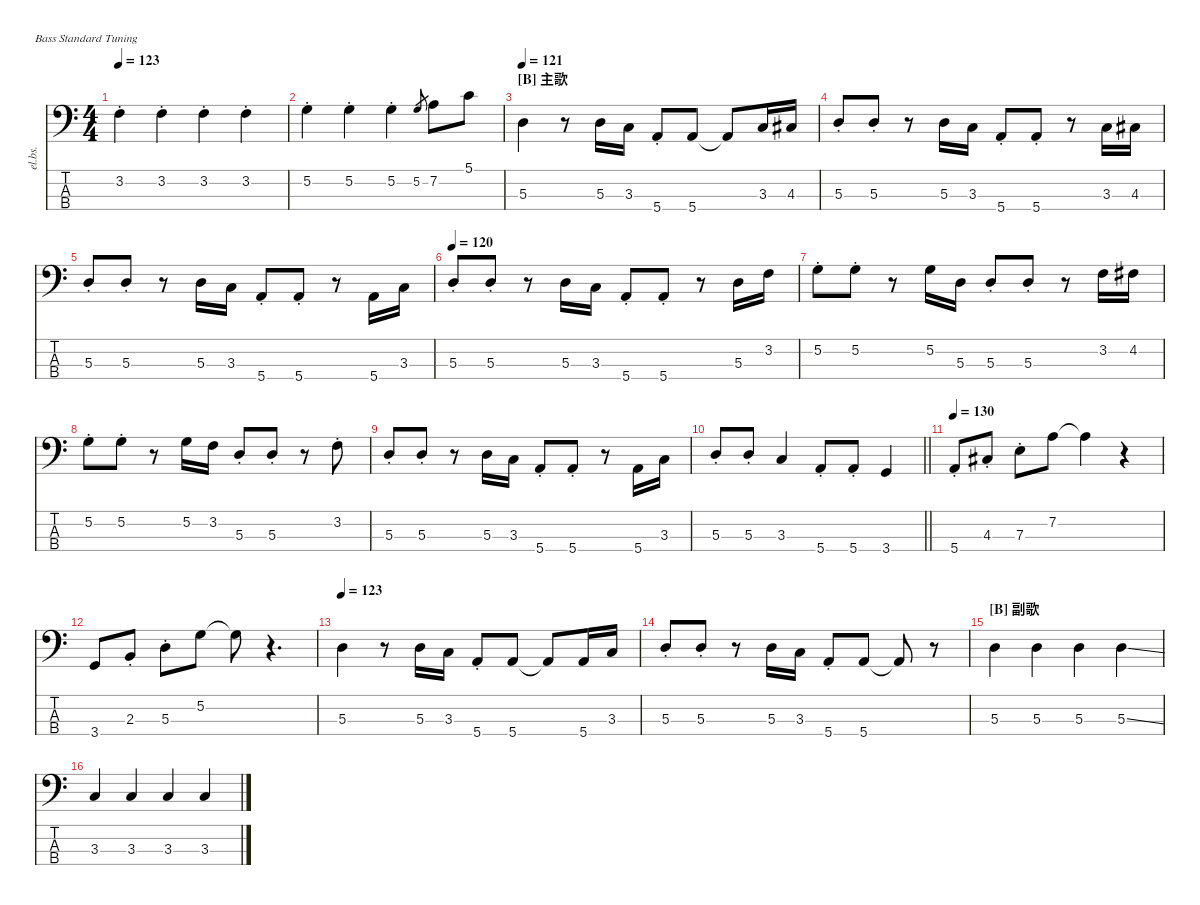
\defaultSystemsLayout 4
\hideDynamics
\bracketExtendMode nobrackets
\track ("Electric Bass" "el.bs.") {instrument electricbassfinger}
\staff {score tabs}
\tuning (G2 D2 A1 E1)
\ts (4 4)
\tempo 123
\clef f4
\ks c
3.2{st}.4{dy mf beam Down} 3.2{st}.4{beam Down} 3.2{st}.4{beam Down} 3.2{st}.4{beam Down} |
5.2{st}.4{beam Down} 5.2{st}.4{beam Down} 5.2{st}.4{beam Down} 5.2.8{gr beam Up} 7.2.8{beam Down} 5.1.8{beam Down} |
\section ("B" "主歌")
\tempo 121
5.3.4{beam Down} r.8{beam Down} 5.3.16{beam Up} 3.3.16{beam Up} 5.4{st}.8{beam Up} 5.4.8{beam Up} 5.4{t}.8{beam Up} 3.3.16{beam Up} 4.3{acc #}.16{beam Up} |
5.3{st}.8{beam Up} 5.3{st}.8{beam Up} r.8{beam Down} 5.3.16{beam Up} 3.3.16{beam Up} 5.4{st}.8{beam Up} 5.4{st}.8{beam Up} r.8{beam Down} 3.3.16{beam Up} 4.3{acc #}.16{beam Up} |
5.3{st}.8{beam Up} 5.3{st}.8{beam Up} r.8{beam Down} 5.3.16{beam Up} 3.3.16{beam Up} 5.4{st}.8{beam Up} 5.4{st}.8{beam Up} r.8{beam Down} 5.4.16{beam Up} 3.3.16{beam Up} |
\tempo 120
5.3{st}.8{beam Up} 5.3{st}.8{beam Up} r.8{beam Down} 5.3.16{beam Up} 3.3.16{beam Up} 5.4{st}.8{beam Up} 5.4{st}.8{beam Up} r.8{beam Down} 5.3.16{beam Down} 3.2.16{beam Down} |
5.2{st}.8{beam Down} 5.2{st}.8{beam Down} r.8{beam Down} 5.2.16{beam Down} 5.3.16{beam Down} 5.3{st}.8{beam Up} 5.3{st}.8{beam Up} r.8{beam Down} 3.2.16{beam Down} 4.2{acc #}.16{beam Down} |
5.2{st}.8{beam Down} 5.2{st}.8{beam Down} r.8{beam Down} 5.2.16{beam Down} 3.2.16{beam Down} 5.3{st}.8{beam Up} 5.3{st}.8{beam Up} r.8{beam Down} 3.2{st}.8{beam Down} |
5.3{st}.8{beam Up} 5.3{st}.8{beam Up} r.8{beam Down} 5.3.16{beam Up} 3.3.16{beam Up} 5.4{st}.8{beam Up} 5.4{st}.8{beam Up} r.8{beam Down} 5.4.16{beam Up} 3.3.16{beam Up} |
\barLineRight lightlight
5.3{st}.8{beam Up} 5.3{st}.8{beam Up} 3.3.4{beam Up} 5.4{st}.8{beam Up} 5.4{st}.8{beam Up} 3.4.4{beam Up} |
\tempo 130
5.4{st}.8{beam Up} 4.3{st acc #}.8{beam Up} 7.3{st}.8{beam Down} 7.2.8{beam Down} 7.2{t}.4{beam Down} r.4{beam Down} |
3.4.8{beam Up} 2.3{st}.8{beam Up} 5.3{st}.8{beam Down} 5.2.8{beam Down} 5.2{t}.8{beam Down} r.4{d beam Down} |
\tempo 123
5.3.4{beam Down} r.8{beam Down} 5.3.16{beam Up} 3.3.16{beam Up} 5.4{st}.8{beam Up} 5.4.8{beam Up} 5.4{t}.8{beam Up} 5.4.16{beam Up} 3.3.16{beam Up} |
5.3{st}.8{beam Up} 5.3{st}.8{beam Up} r.8{beam Down} 5.3.16{beam Up} 3.3.16{beam Up} 5.4{st}.8{beam Up} 5.4.8{beam Up} 5.4{t}.8{beam Up} r.8{beam Down} |
\section ("B" "副歌")
5.3.4{beam Down} 5.3.4{beam Down} 5.3.4{beam Down} 5.3{ss}.4{beam Down} |
3.3.4{beam Up} 3.3.4{beam Up} 3.3.4{beam Up} 3.3.4{beam Up}
